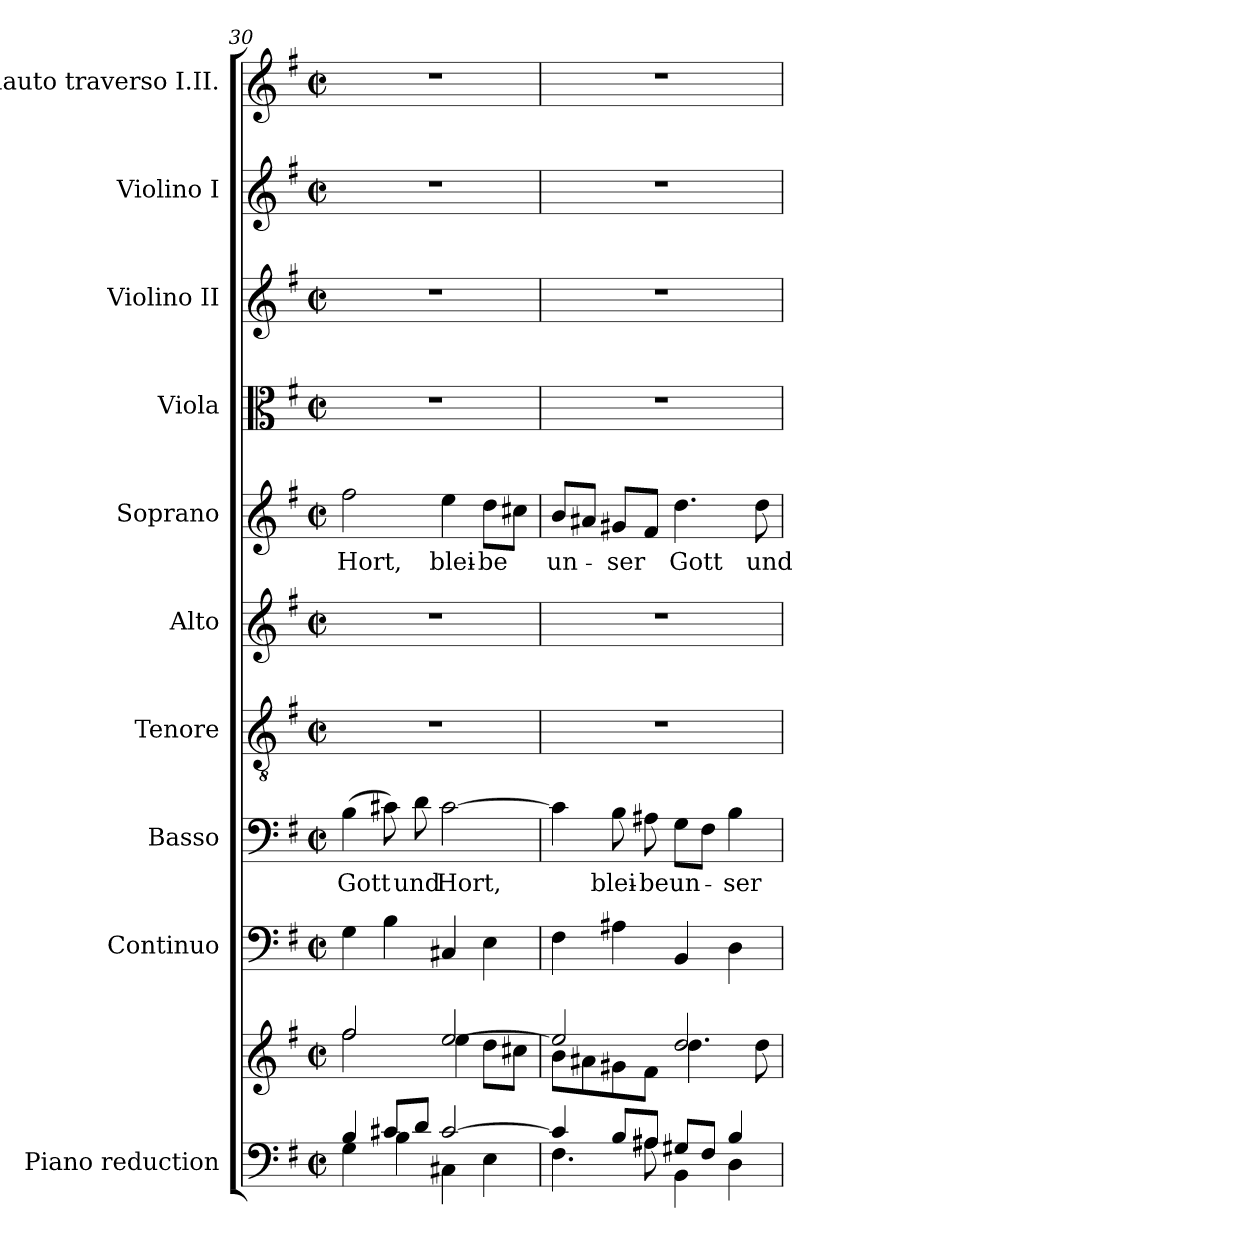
**kern	**kern	**kern	**kern	**text	**kern	**kern	**kern	**text	**kern	**kern	**kern	**kern
*part10	*part10	*part9	*part8	*part8	*part7	*part6	*part5	*part5	*part4	*part3	*part2	*part1
*staff11	*staff10	*staff9	*staff8	*staff8	*staff7	*staff6	*staff5	*staff5	*staff4	*staff3	*staff2	*staff1
*I"Piano reduction	*	*I"Continuo	*I"Basso	*	*I"Tenore	*I"Alto	*I"Soprano	*	*I"Viola	*I"Violino II	*I"Violino I	*I"Flauto traverso I.II.
*I'Pno	*	*	*	*	*	*	*	*	*I'Vla	*I'Vln	*I'Vln	*I'Fl
*clefF4	*clefG2	*clefF4	*clefF4	*	*clefGv2	*clefG2	*clefG2	*	*clefC3	*clefG2	*clefG2	*clefG2
*k[f#]	*k[f#]	*k[f#]	*k[f#]	*	*k[f#]	*k[f#]	*k[f#]	*	*k[f#]	*k[f#]	*k[f#]	*k[f#]
*M2/2	*M2/2	*M2/2	*M2/2	*	*M2/2	*M2/2	*M2/2	*	*M2/2	*M2/2	*M2/2	*M2/2
*met(c|)	*met(c|)	*met(c|)	*met(c|)	*	*met(c|)	*met(c|)	*met(c|)	*	*met(c|)	*met(c|)	*met(c|)	*met(c|)
=30	=30	=30	=30	=30	=30	=30	=30	=30	=30	=30	=30	=30
*^	*^	*	*	*	*	*	*	*	*	*	*	*
!	!	!	!	!	!	!LO:LY:b	!	!	!	!LO:LY:b	!	!	!	!
4B/	4G\	2ff#/	2ff#\	4G\	(4B\	Gott	1r	1r	2ff#\	Hort,	1r	1r	1r	1r
8c#X/L	4B\	.	.	4B\	8c#X\)	.	.	.	.	.	.	.	.	.
!	!	!	!	!	!	!LO:LY:b	!	!	!	!	!	!	!	!
8d/J	.	.	.	.	8d\	und	.	.	.	.	.	.	.	.
!	!	!	!	!	!	!LO:LY:b	!	!	!	!LO:LY:b	!	!	!	!
[2c#/	4C#X\	[2ee/	4ee\	4C#X/	[2c#\	Hort,	.	.	4ee\	blei-	.	.	.	.
!	!	!	!	!	!	!	!	!	!	!LO:LY:b	!	!	!	!
.	4E\	.	8dd\L	4E\	.	.	.	.	8dd\L	-be	.	.	.	.
.	.	.	8cc#X\J	.	.	.	.	.	8cc#X\J	.	.	.	.	.
=31	=31	=31	=31	=31	=31	=31	=31	=31	=31	=31	=31	=31	=31	=31
!	!	!	!	!	!	!	!	!	!	!LO:LY:b	!	!	!	!
4c#/]	4.F#\	2ee/]	8b\L	4F#\	4c#\]	.	1r	1r	8b/L	un-	1r	1r	1r	1r
.	.	.	8a#X\	.	.	.	.	.	8a#X/J	.	.	.	.	.
!	!	!	!	!	!	!LO:LY:b	!	!	!	!LO:LY:b	!	!	!	!
8B/L	.	.	8g#X\	4A#X\	8B\	blei-	.	.	8g#X/L	-ser	.	.	.	.
!	!	!	!	!	!	!LO:LY:b	!	!	!	!	!	!	!	!
8A#X/J	8A#\	.	8f#\J	.	8A#X\	-be	.	.	8f#/J	.	.	.	.	.
!	!	!	!	!	!	!LO:LY:b	!	!	!	!LO:LY:b	!	!	!	!
8G#X/L	4BB\	2dd/	4.dd\	4BB/	8G\L	un-	.	.	4.dd\	Gott	.	.	.	.
8F#/J	.	.	.	.	8F#\J	.	.	.	.	.	.	.	.	.
!	!	!	!	!	!	!LO:LY:b	!	!	!	!	!	!	!	!
4B/	4D\	.	.	4D\	4B\	-ser	.	.	.	.	.	.	.	.
!	!	!	!	!	!	!	!	!	!	!LO:LY:b	!	!	!	!
.	.	.	8dd\	.	.	.	.	.	8dd\	und	.	.	.	.
*v	*v	*	*	*	*	*	*	*	*	*	*	*	*	*
*	*v	*v	*	*	*	*	*	*	*	*	*	*	*
=	=	=	=	=	=	=	=	=	=	=	=	=
*-	*-	*-	*-	*-	*-	*-	*-	*-	*-	*-	*-	*-
